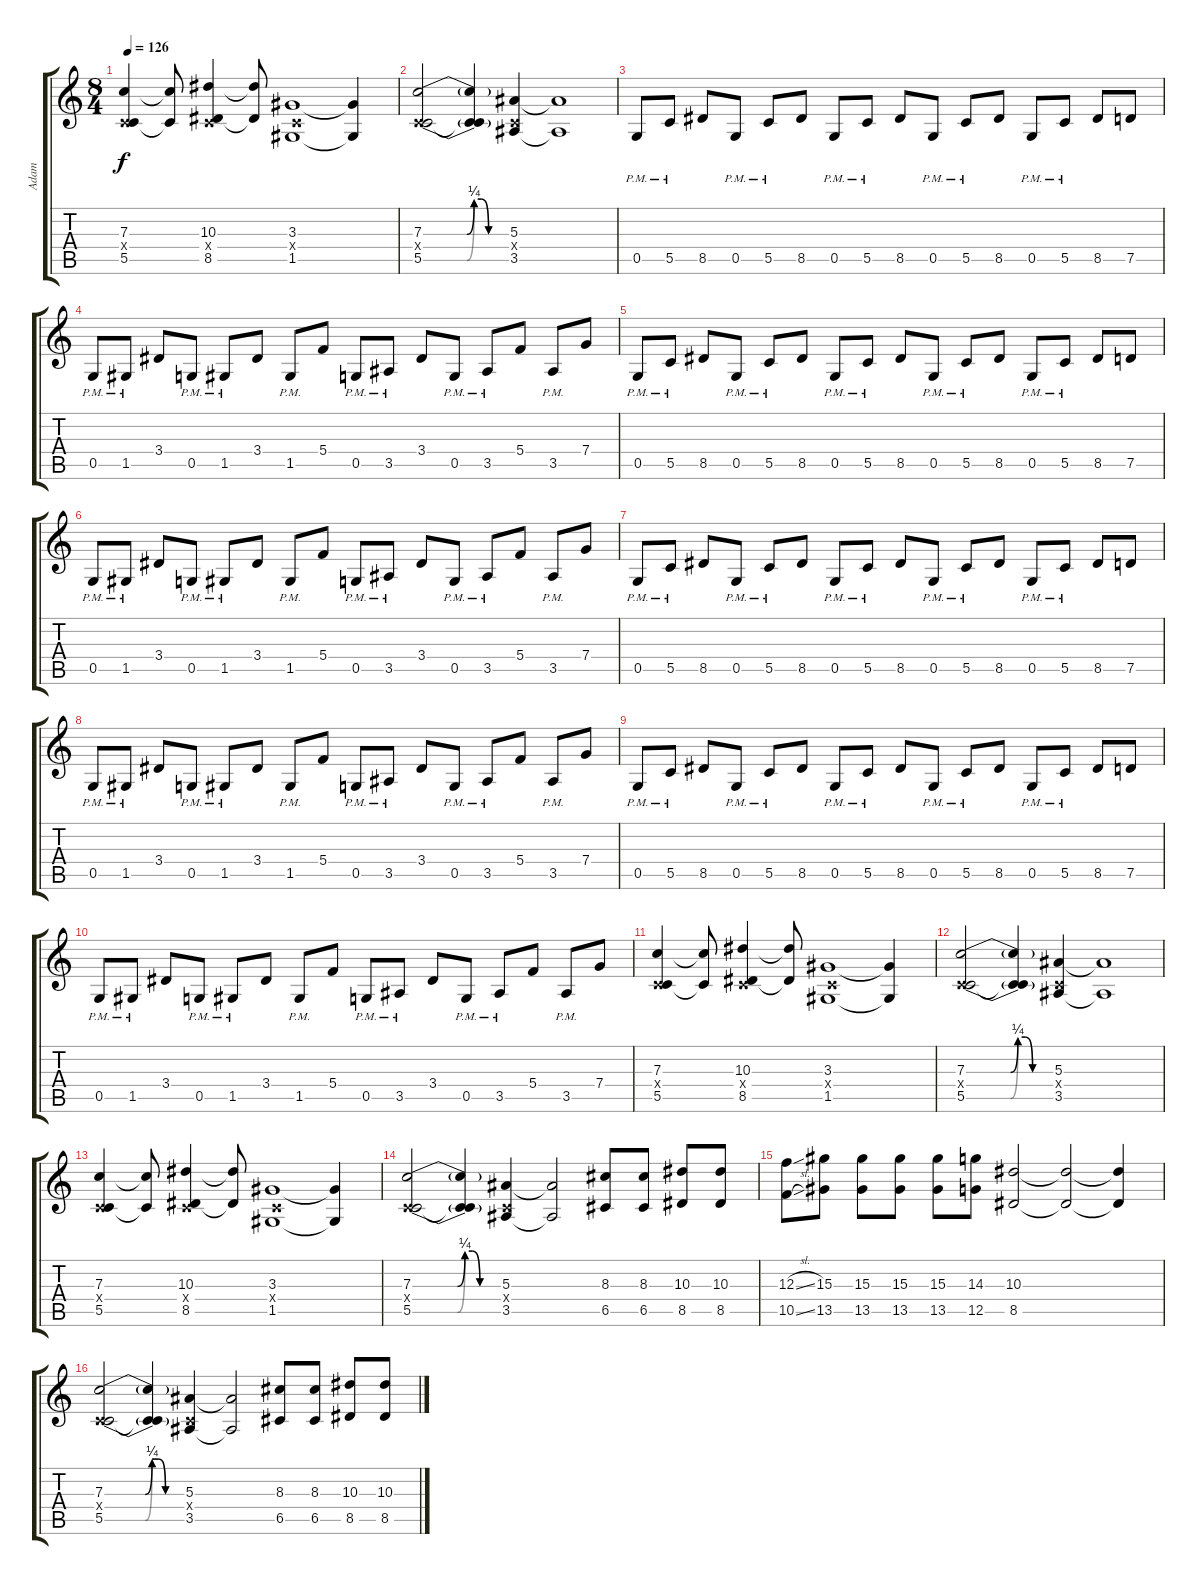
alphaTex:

\track ("Adam" "Adam") {instrument distortionguitar}
\staff {score tabs}
\tuning (D4 A3 F3 C3 G2 C2) {hide}
\ts (8 4)
\tempo 126
\clef g2
\ks c
(7.3 0.4{x} 5.5).4{dy f} (7.3{t} 5.5{t}).8 (10.3 0.4{x} 8.5).4 (10.3{t} 8.5{t}).8 (3.3 0.4{x} 1.5).1 (3.3{t} 1.5{t}).4 |
(7.3{be (custom 0 0 15 0 30 0 35 1 40 1 45 0 60 0)} 0.4{x} 5.5{be (custom 0 0 30 0 35 1 40 1 45 0 55 0 60 0)}).2 (7.3{t} 0.4{t} 5.5{t}).4 (5.3 0.4{x} 3.5).4 (5.3{t} 3.5{t}).1 |
0.5{pm}.8 5.5{pm}.8 8.5.8 0.5{pm}.8 5.5{pm}.8 8.5.8 0.5{pm}.8 5.5{pm}.8 8.5.8 0.5{pm}.8 5.5{pm}.8 8.5.8 0.5{pm}.8 5.5{pm}.8 8.5.8 7.5.8 |
0.5{pm}.8 1.5{pm}.8 3.4.8 0.5{pm}.8 1.5{pm}.8 3.4.8 1.5{pm}.8 5.4.8 0.5{pm}.8 3.5{pm}.8 3.4.8 0.5{pm}.8 3.5{pm}.8 5.4.8 3.5{pm}.8 7.4.8 |
0.5{pm}.8 5.5{pm}.8 8.5.8 0.5{pm}.8 5.5{pm}.8 8.5.8 0.5{pm}.8 5.5{pm}.8 8.5.8 0.5{pm}.8 5.5{pm}.8 8.5.8 0.5{pm}.8 5.5{pm}.8 8.5.8 7.5.8 |
0.5{pm}.8 1.5{pm}.8 3.4.8 0.5{pm}.8 1.5{pm}.8 3.4.8 1.5{pm}.8 5.4.8 0.5{pm}.8 3.5{pm}.8 3.4.8 0.5{pm}.8 3.5{pm}.8 5.4.8 3.5{pm}.8 7.4.8 |
0.5{pm}.8 5.5{pm}.8 8.5.8 0.5{pm}.8 5.5{pm}.8 8.5.8 0.5{pm}.8 5.5{pm}.8 8.5.8 0.5{pm}.8 5.5{pm}.8 8.5.8 0.5{pm}.8 5.5{pm}.8 8.5.8 7.5.8 |
0.5{pm}.8 1.5{pm}.8 3.4.8 0.5{pm}.8 1.5{pm}.8 3.4.8 1.5{pm}.8 5.4.8 0.5{pm}.8 3.5{pm}.8 3.4.8 0.5{pm}.8 3.5{pm}.8 5.4.8 3.5{pm}.8 7.4.8 |
0.5{pm}.8 5.5{pm}.8 8.5.8 0.5{pm}.8 5.5{pm}.8 8.5.8 0.5{pm}.8 5.5{pm}.8 8.5.8 0.5{pm}.8 5.5{pm}.8 8.5.8 0.5{pm}.8 5.5{pm}.8 8.5.8 7.5.8 |
0.5{pm}.8 1.5{pm}.8 3.4.8 0.5{pm}.8 1.5{pm}.8 3.4.8 1.5{pm}.8 5.4.8 0.5{pm}.8 3.5{pm}.8 3.4.8 0.5{pm}.8 3.5{pm}.8 5.4.8 3.5{pm}.8 7.4.8 |
(7.3 0.4{x} 5.5).4 (7.3{t} 5.5{t}).8 (10.3 0.4{x} 8.5).4 (10.3{t} 8.5{t}).8 (3.3 0.4{x} 1.5).1 (3.3{t} 1.5{t}).4 |
(7.3{be (custom 0 0 15 0 30 0 35 1 40 1 45 0 60 0)} 0.4{x} 5.5{be (custom 0 0 30 0 35 1 40 1 45 0 55 0 60 0)}).2 (7.3{t} 0.4{t} 5.5{t}).4 (5.3 0.4{x} 3.5).4 (5.3{t} 3.5{t}).1 |
(7.3 0.4{x} 5.5).4 (7.3{t} 5.5{t}).8 (10.3 0.4{x} 8.5).4 (10.3{t} 8.5{t}).8 (3.3 0.4{x} 1.5).1 (3.3{t} 1.5{t}).4 |
(7.3{be (custom 0 0 15 0 30 0 35 1 40 1 45 0 60 0)} 0.4{x} 5.5{be (custom 0 0 30 0 35 1 40 1 45 0 55 0 60 0)}).2 (7.3{t} 0.4{t} 5.5{t}).4 (5.3 0.4{x} 3.5).4 (5.3{t} 3.5{t}).2 (8.3 6.5).8 (8.3 6.5).8 (10.3 8.5).8 (10.3 8.5).8 |
(12.3{sl} 10.5{sl}).8 (15.3 13.5).8 (15.3 13.5).8 (15.3 13.5).8 (15.3 13.5).8 (14.3 12.5).8 (10.3 8.5).2 (10.3{t} 8.5{t}).2 (10.3{t} 8.5{t}).4 |
(7.3{be (custom 0 0 15 0 30 0 35 1 40 1 45 0 60 0)} 0.4{x} 5.5{be (custom 0 0 30 0 35 1 40 1 45 0 55 0 60 0)}).2 (7.3{t} 0.4{t} 5.5{t}).4 (5.3 0.4{x} 3.5).4 (5.3{t} 3.5{t}).2 (8.3 6.5).8 (8.3 6.5).8 (10.3 8.5).8 (10.3 8.5).8
